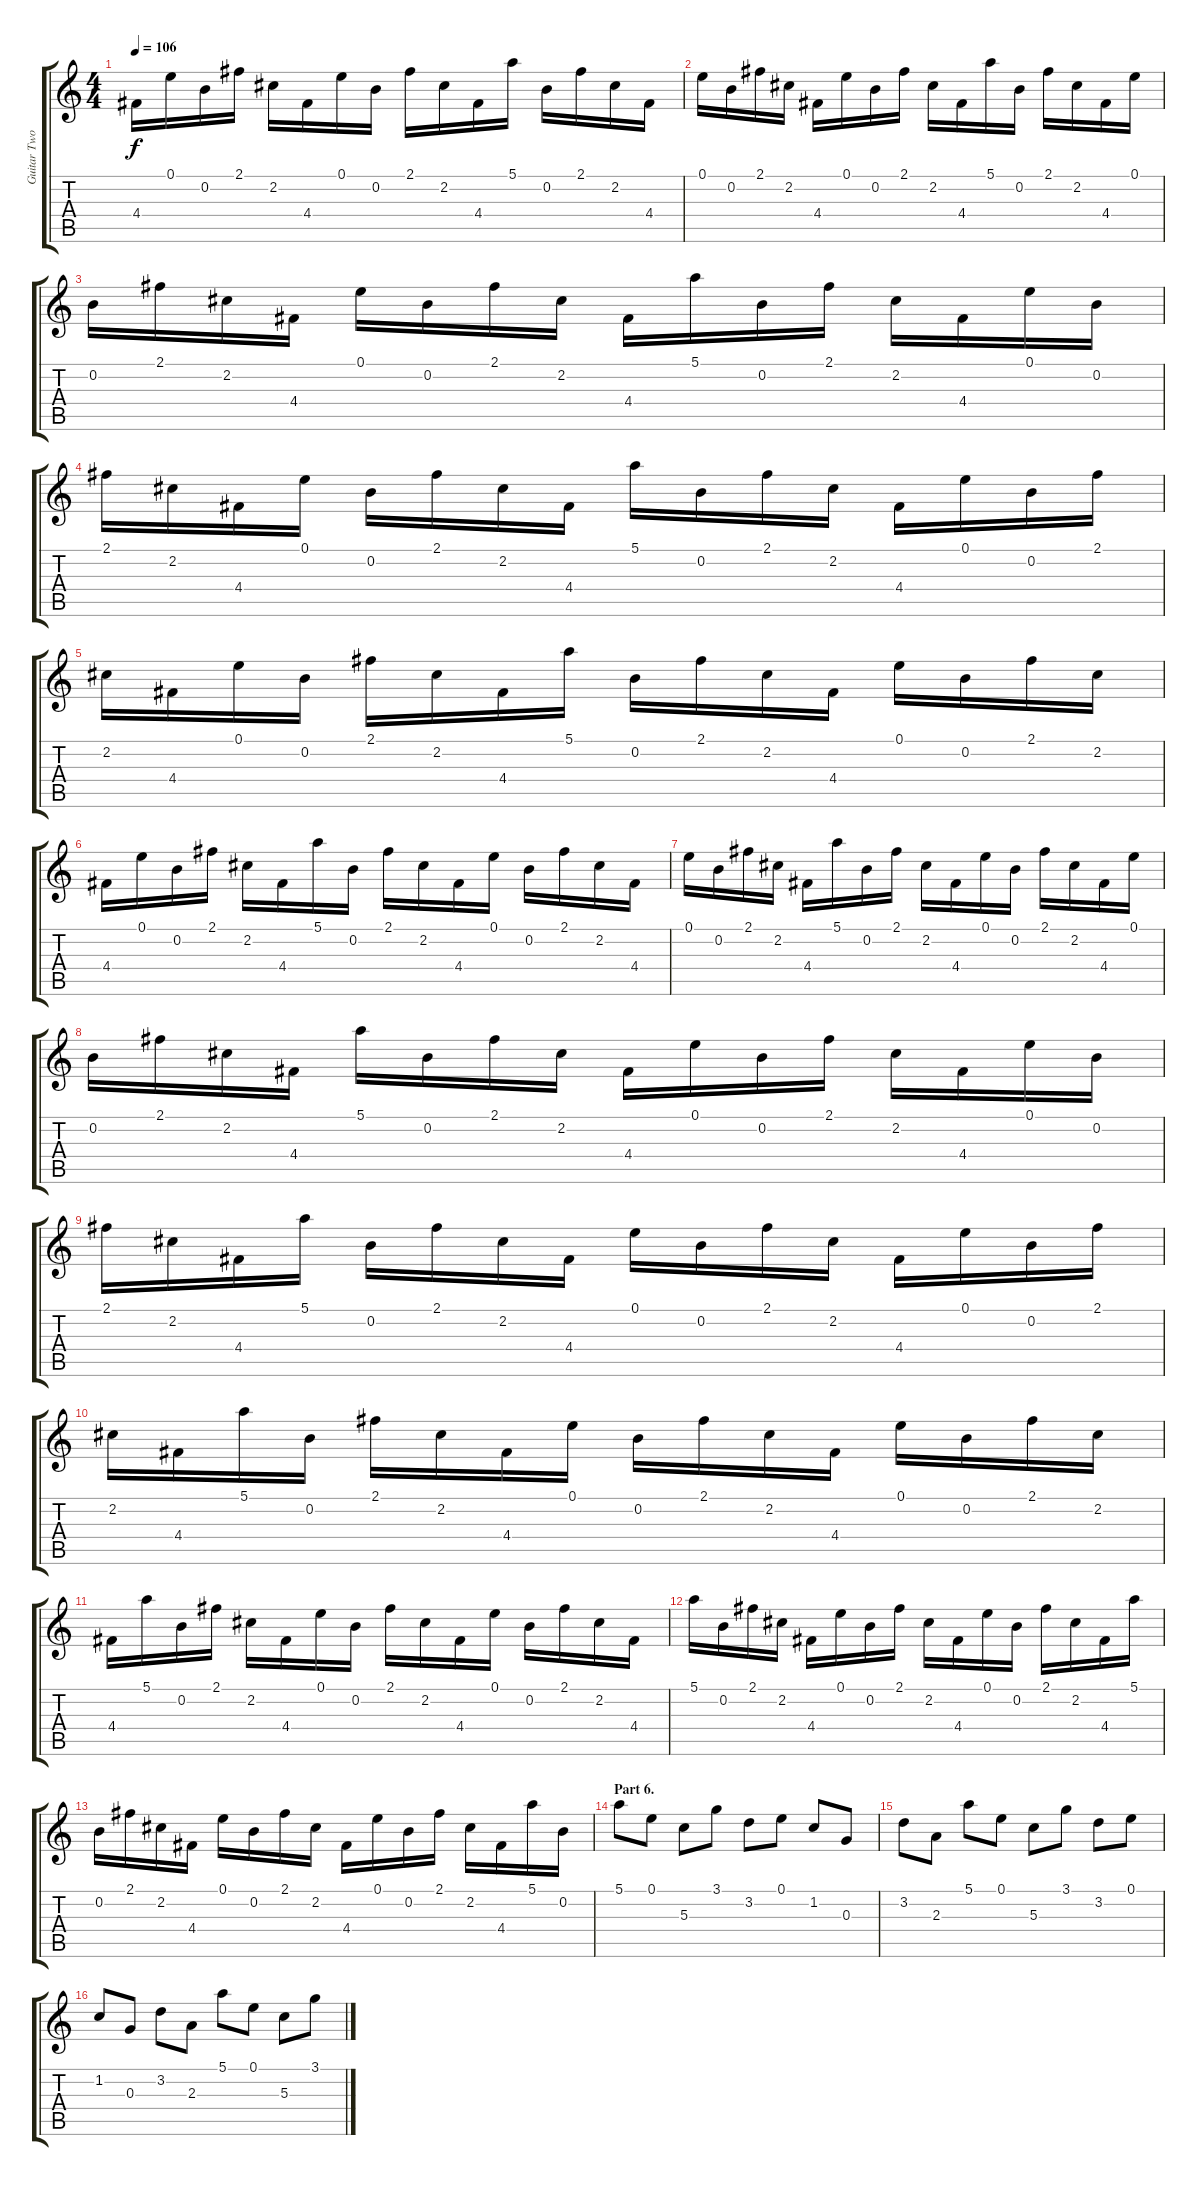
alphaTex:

\track ("Guitar Two" "Guitar Two") {instrument distortionguitar}
\staff {score tabs}
\tuning (E4 B3 G3 D3 A2 E2) {hide}
\ts (4 4)
\tempo 106
\clef g2
\ks c
4.4.16{dy f} 0.1.16 0.2.16 2.1.16 2.2.16 4.4.16 0.1.16 0.2.16 2.1.16 2.2.16 4.4.16 5.1.16 0.2.16 2.1.16 2.2.16 4.4.16 |
0.1.16 0.2.16 2.1.16 2.2.16 4.4.16 0.1.16 0.2.16 2.1.16 2.2.16 4.4.16 5.1.16 0.2.16 2.1.16 2.2.16 4.4.16 0.1.16 |
0.2.16 2.1.16 2.2.16 4.4.16 0.1.16 0.2.16 2.1.16 2.2.16 4.4.16 5.1.16 0.2.16 2.1.16 2.2.16 4.4.16 0.1.16 0.2.16 |
2.1.16 2.2.16 4.4.16 0.1.16 0.2.16 2.1.16 2.2.16 4.4.16 5.1.16 0.2.16 2.1.16 2.2.16 4.4.16 0.1.16 0.2.16 2.1.16 |
2.2.16 4.4.16 0.1.16 0.2.16 2.1.16 2.2.16 4.4.16 5.1.16 0.2.16 2.1.16 2.2.16 4.4.16 0.1.16 0.2.16 2.1.16 2.2.16 |
4.4.16 0.1.16 0.2.16 2.1.16 2.2.16 4.4.16 5.1.16 0.2.16 2.1.16 2.2.16 4.4.16 0.1.16 0.2.16 2.1.16 2.2.16 4.4.16 |
0.1.16 0.2.16 2.1.16 2.2.16 4.4.16 5.1.16 0.2.16 2.1.16 2.2.16 4.4.16 0.1.16 0.2.16 2.1.16 2.2.16 4.4.16 0.1.16 |
0.2.16 2.1.16 2.2.16 4.4.16 5.1.16 0.2.16 2.1.16 2.2.16 4.4.16 0.1.16 0.2.16 2.1.16 2.2.16 4.4.16 0.1.16 0.2.16 |
2.1.16 2.2.16 4.4.16 5.1.16 0.2.16 2.1.16 2.2.16 4.4.16 0.1.16 0.2.16 2.1.16 2.2.16 4.4.16 0.1.16 0.2.16 2.1.16 |
2.2.16 4.4.16 5.1.16 0.2.16 2.1.16 2.2.16 4.4.16 0.1.16 0.2.16 2.1.16 2.2.16 4.4.16 0.1.16 0.2.16 2.1.16 2.2.16 |
4.4.16 5.1.16 0.2.16 2.1.16 2.2.16 4.4.16 0.1.16 0.2.16 2.1.16 2.2.16 4.4.16 0.1.16 0.2.16 2.1.16 2.2.16 4.4.16 |
5.1.16 0.2.16 2.1.16 2.2.16 4.4.16 0.1.16 0.2.16 2.1.16 2.2.16 4.4.16 0.1.16 0.2.16 2.1.16 2.2.16 4.4.16 5.1.16 |
0.2.16 2.1.16 2.2.16 4.4.16 0.1.16 0.2.16 2.1.16 2.2.16 4.4.16 0.1.16 0.2.16 2.1.16 2.2.16 4.4.16 5.1.16 0.2.16 |
\section ("" "Part 6. ")
5.1.8 0.1.8 5.3.8 3.1.8 3.2.8 0.1.8 1.2.8 0.3.8 |
3.2.8 2.3.8 5.1.8 0.1.8 5.3.8 3.1.8 3.2.8 0.1.8 |
1.2.8 0.3.8 3.2.8 2.3.8 5.1.8 0.1.8 5.3.8 3.1.8
